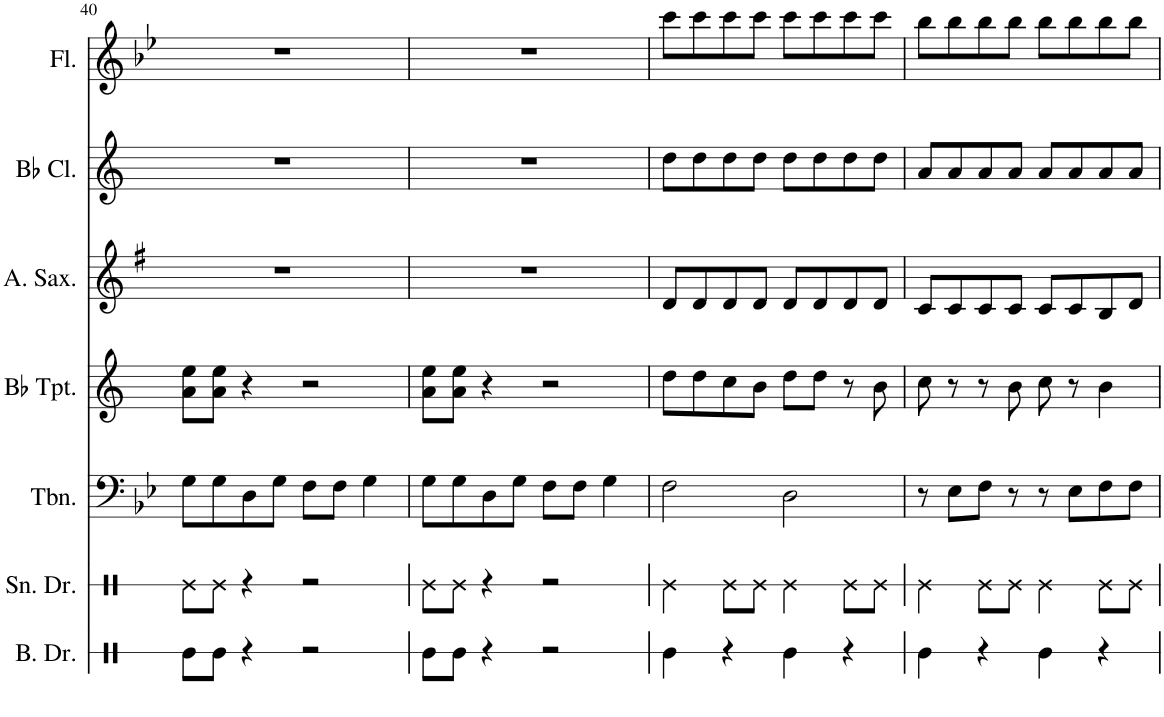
**kern	**kern	**kern	**kern	**kern	**kern	**kern
*part7	*part6	*part5	*part4	*part3	*part2	*part1
*staff7	*staff6	*staff5	*staff4	*staff3	*staff2	*staff1
*I"Bass Drum	*I"Snare Drum	*I"Trombone	*I"Bb Trumpet	*I"Alto Saxophone	*I"Bb Clarinet	*I"Flute
*I'B. Dr.	*I'Sn. Dr.	*I'Tbn.	*I'Bb Tpt.	*I'A. Sax.	*I'Bb Cl.	*I'Fl.
!!LO:PB:g=z
*clefX	*clefX	*clefF4	*clefG2	*clefG2	*clefG2	*clefG2
*	*	*	*Trd1c2	*Trd5c9	*Trd1c2	*
*k[]	*k[]	*k[b-e-]	*k[]	*k[f#]	*k[]	*k[b-e-]
*M4/4	*M4/4	*M4/4	*M4/4	*M4/4	*M4/4	*M4/4
=40	=40	=40	=40	=40	=40	=40
8Re\L	8Re\L	8G\L	8a\ 8ee\L	1r	1r	1r
8Re\J	8Re\J	8G\	8a\ 8ee\J	.	.	.
4r	4r	8D\	4r	.	.	.
.	.	8G\J	.	.	.	.
2r	2r	8F\L	2r	.	.	.
.	.	8F\J	.	.	.	.
.	.	4G\	.	.	.	.
=41	=41	=41	=41	=41	=41	=41
8Re\L	8Re\L	8G\L	8a\ 8ee\L	1r	1r	1r
8Re\J	8Re\J	8G\	8a\ 8ee\J	.	.	.
4r	4r	8D\	4r	.	.	.
.	.	8G\J	.	.	.	.
2r	2r	8F\L	2r	.	.	.
.	.	8F\J	.	.	.	.
.	.	4G\	.	.	.	.
=42	=42	=42	=42	=42	=42	=42
4Re\	4Re\	2F\	8dd\L	8d/L	8dd\L	8ccc\L
.	.	.	8dd\	8d/	8dd\	8ccc\
4r	8Re\L	.	8cc\	8d/	8dd\	8ccc\
.	8Re\J	.	8b\J	8d/J	8dd\J	8ccc\J
4Re\	4Re\	2D\	8dd\L	8d/L	8dd\L	8ccc\L
.	.	.	8dd\J	8d/	8dd\	8ccc\
4r	8Re\L	.	8r	8d/	8dd\	8ccc\
.	8Re\J	.	8b\	8d/J	8dd\J	8ccc\J
=43	=43	=43	=43	=43	=43	=43
4Re\	4Re\	8r	8cc\	8c/L	8a/L	8bb-\L
.	.	8E-\L	8r	8c/	8a/	8bb-\
4r	8Re\L	8F\J	8r	8c/	8a/	8bb-\
.	8Re\J	8r	8b\	8c/J	8a/J	8bb-\J
4Re\	4Re\	8r	8cc\	8c/L	8a/L	8bb-\L
.	.	8E-\L	8r	8c/	8a/	8bb-\
4r	8Re\L	8F\	4b\	8B/	8a/	8bb-\
.	8Re\J	8F\J	.	8d/J	8a/J	8bb-\J
=	=	=	=	=	=	=
*-	*-	*-	*-	*-	*-	*-
